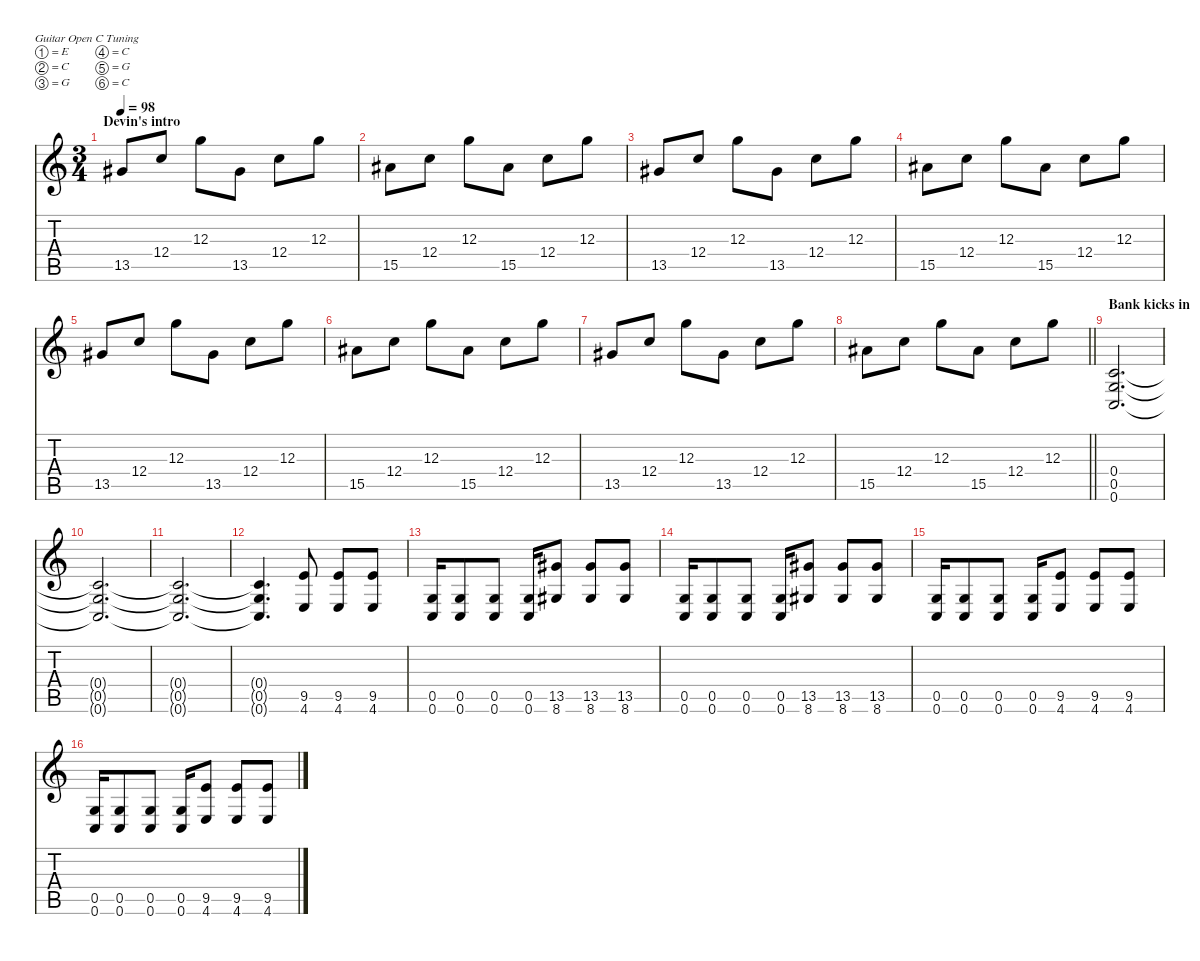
\defaultSystemsLayout 4
\hideDynamics
\bracketExtendMode nobrackets
\singleTrackTrackNamePolicy hidden
\multiTrackTrackNamePolicy hidden
\firstSystemTrackNameMode fullname
\firstSystemTrackNameOrientation horizontal
\otherSystemsTrackNameOrientation horizontal
\track ("Guitar I (primary guitar)" "dist.guit.") {instrument distortionguitar}
\staff {score tabs}
\tuning (E4 C4 G3 C3 G2 C2)
\ts (3 4)
\beaming (8 2 2 2)
\section ("" "Devin's intro")
\tempo 98
\clef g2
\ks c
13.5{acc #}.8{dy f instrument distortionguitar beam Up} 12.4.8{beam Up} 12.3.8{beam Down} 13.5{acc #}.8{beam Down} 12.4.8{beam Down} 12.3.8{beam Down} |
15.5{acc #}.8{beam Down} 12.4.8{beam Down} 12.3.8{beam Down} 15.5{acc #}.8{beam Down} 12.4.8{beam Down} 12.3.8{beam Down} |
13.5{acc #}.8{beam Up} 12.4.8{beam Up} 12.3.8{beam Down} 13.5{acc #}.8{beam Down} 12.4.8{beam Down} 12.3.8{beam Down} |
15.5{acc #}.8{beam Down} 12.4.8{beam Down} 12.3.8{beam Down} 15.5{acc #}.8{beam Down} 12.4.8{beam Down} 12.3.8{beam Down} |
13.5{acc #}.8{beam Up} 12.4.8{beam Up} 12.3.8{beam Down} 13.5{acc #}.8{beam Down} 12.4.8{beam Down} 12.3.8{beam Down} |
15.5{acc #}.8{beam Down} 12.4.8{beam Down} 12.3.8{beam Down} 15.5{acc #}.8{beam Down} 12.4.8{beam Down} 12.3.8{beam Down} |
13.5{acc #}.8{beam Up} 12.4.8{beam Up} 12.3.8{beam Down} 13.5{acc #}.8{beam Down} 12.4.8{beam Down} 12.3.8{beam Down} |
\barLineRight lightlight
15.5{acc #}.8{beam Down} 12.4.8{beam Down} 12.3.8{beam Down} 15.5{acc #}.8{beam Down} 12.4.8{beam Down} 12.3.8{beam Down} |
\section ("" "Bank kicks in")
(0.4 0.5 0.6).2{d beam Up} |
(0.4{t} 0.5{t} 0.6{t}).2{d beam Up} |
(0.4{t} 0.5{t} 0.6{t}).2{d beam Up} |
(0.4{t} 0.5{t} 0.6{t}).4{d beam Up} (9.5 4.6).8{beam Up} (9.5 4.6).8{beam Up} (9.5 4.6).8{beam Up} |
(0.5 0.6).16{beam Up} (0.5 0.6).8{beam Up} (0.5 0.6).8{beam Up} (0.5 0.6).16{beam Up} (13.5{acc #} 8.6{acc #}).8{beam Up} (13.5{acc #} 8.6{acc #}).8{beam Up} (13.5{acc #} 8.6{acc #}).8{beam Up} |
(0.5 0.6).16{beam Up} (0.5 0.6).8{beam Up} (0.5 0.6).8{beam Up} (0.5 0.6).16{beam Up} (13.5{acc #} 8.6{acc #}).8{beam Up} (13.5{acc #} 8.6{acc #}).8{beam Up} (13.5{acc #} 8.6{acc #}).8{beam Up} |
(0.5 0.6).16{beam Up} (0.5 0.6).8{beam Up} (0.5 0.6).8{beam Up} (0.5 0.6).16{beam Up} (9.5 4.6).8{beam Up} (9.5 4.6).8{beam Up} (9.5 4.6).8{beam Up} |
(0.5 0.6).16{beam Up} (0.5 0.6).8{beam Up} (0.5 0.6).8{beam Up} (0.5 0.6).16{beam Up} (9.5 4.6).8{beam Up} (9.5 4.6).8{beam Up} (9.5 4.6).8{beam Up}
